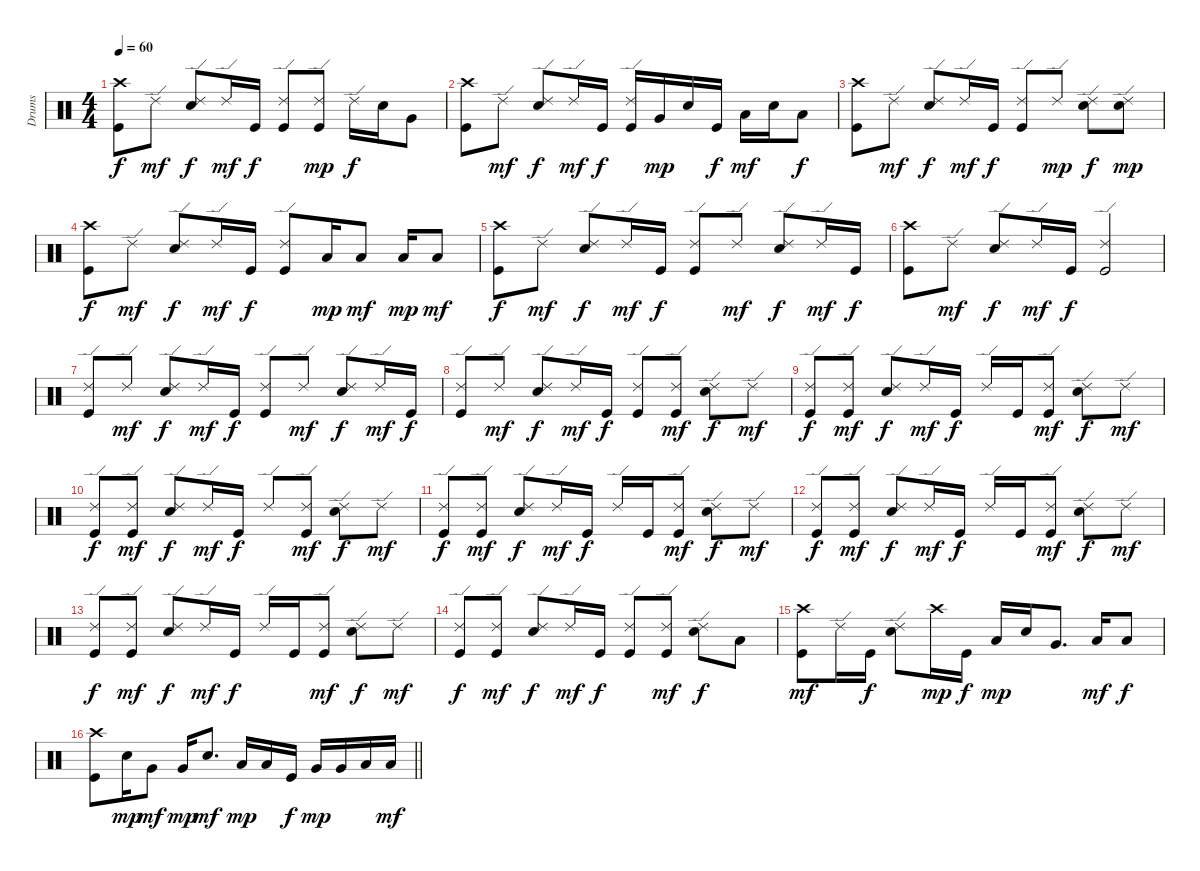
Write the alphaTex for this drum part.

\track ("Drums" "Drums") {instrument percussion}
\staff {score}
\articulation defaults
\ts (4 4)
\tempo 60
\clef neutral
\ks c
("Crash high (hit)" "Kick (hit)").8{dy f} "Ride (edge) 2".8{dy mf} ("Ride (edge) 2" "Snare (hit) 2").8{dy f} "Ride (edge) 2".16{dy mf} "Kick (hit)".16{dy f} ("Ride (edge) 2" "Kick (hit)").8 ("Ride (edge) 2" "Kick (hit)").8{dy mp} "Ride (edge) 2".16{dy f} "Snare (hit) 2".16 "Very Low Tom (hit)".8 |
("Crash high (hit)" "Kick (hit)").8 "Ride (edge) 2".8{dy mf} ("Ride (edge) 2" "Snare (hit) 2").8{dy f} "Ride (edge) 2".16{dy mf} "Kick (hit)".16{dy f} ("Ride (edge) 2" "Kick (hit)").16 "Very Low Tom (hit)".16{dy mp} "Snare (hit) 2".16 "Kick (hit)".16{dy f} "Low Tom (hit)".16{dy mf} "Snare (hit) 2".16 "Low Floor Tom (hit)".8{dy f} |
("Crash high (hit)" "Kick (hit)").8 "Ride (edge) 2".8{dy mf} ("Ride (edge) 2" "Snare (hit) 2").8{dy f} "Ride (edge) 2".16{dy mf} "Kick (hit)".16{dy f} ("Ride (edge) 2" "Kick (hit)").8 "Ride (edge) 2".8{dy mp} ("Ride (edge) 2" "Snare (hit) 2").8{dy f} ("Ride (edge) 2" "Snare (hit) 2").8{dy mp} |
("Crash high (hit)" "Kick (hit)").8{dy f} "Ride (edge) 2".8{dy mf} ("Ride (edge) 2" "Snare (hit) 2").8{dy f} "Ride (edge) 2".16{dy mf} "Kick (hit)".16{dy f} ("Ride (edge) 2" "Kick (hit)").8 "Low Tom (hit)".16{dy mp} "Low Tom (hit)".8{dy mf} "Low Floor Tom (hit)".16{dy mp} "Low Floor Tom (hit)".8{dy mf} |
("Crash high (hit)" "Kick (hit)").8{dy f} "Ride (edge) 2".8{dy mf} ("Ride (edge) 2" "Snare (hit) 2").8{dy f} "Ride (edge) 2".16{dy mf} "Kick (hit)".16{dy f} ("Ride (edge) 2" "Kick (hit)").8 "Ride (edge) 2".8{dy mf} ("Ride (edge) 2" "Snare (hit) 2").8{dy f} "Ride (edge) 2".16{dy mf} "Kick (hit)".16{dy f} |
("Crash high (hit)" "Kick (hit)").8 "Ride (edge) 2".8{dy mf} ("Ride (edge) 2" "Snare (hit) 2").8{dy f} "Ride (edge) 2".16{dy mf} "Kick (hit)".16{dy f} ("Ride (edge) 2" "Kick (hit)").2 |
("Ride (edge) 2" "Kick (hit)").8{volume 9} "Ride (edge) 2".8{dy mf} ("Ride (edge) 2" "Snare (hit) 2").8{dy f} "Ride (edge) 2".16{dy mf} "Kick (hit)".16{dy f} ("Ride (edge) 2" "Kick (hit)").8 "Ride (edge) 2".8{dy mf} ("Ride (edge) 2" "Snare (hit) 2").8{dy f} "Ride (edge) 2".16{dy mf} "Kick (hit)".16{dy f} |
("Ride (edge) 2" "Kick (hit)").8 "Ride (edge) 2".8{dy mf} ("Ride (edge) 2" "Snare (hit) 2").8{dy f} "Ride (edge) 2".16{dy mf} "Kick (hit)".16{dy f} ("Ride (edge) 2" "Kick (hit)").8 ("Ride (edge) 2" "Kick (hit)").8{dy mf} ("Ride (edge) 2" "Snare (hit) 2").8{dy f} "Ride (edge) 2".8{dy mf} |
("Ride (edge) 2" "Kick (hit)").8{dy f} ("Ride (edge) 2" "Kick (hit)").8{dy mf} ("Ride (edge) 2" "Snare (hit) 2").8{dy f} "Ride (edge) 2".16{dy mf} "Kick (hit)".16{dy f} "Ride (edge) 2".16 "Kick (hit)".16 ("Ride (edge) 2" "Kick (hit)").8{dy mf} ("Ride (edge) 2" "Snare (hit) 2").8{dy f} "Ride (edge) 2".8{dy mf} |
("Ride (edge) 2" "Kick (hit)").8{dy f} ("Ride (edge) 2" "Kick (hit)").8{dy mf} ("Ride (edge) 2" "Snare (hit) 2").8{dy f} "Ride (edge) 2".16{dy mf} "Kick (hit)".16{dy f} "Ride (edge) 2".8 ("Ride (edge) 2" "Kick (hit)").8{dy mf} ("Ride (edge) 2" "Snare (hit) 2").8{dy f} "Ride (edge) 2".8{dy mf} |
("Ride (edge) 2" "Kick (hit)").8{dy f} ("Ride (edge) 2" "Kick (hit)").8{dy mf} ("Ride (edge) 2" "Snare (hit) 2").8{dy f} "Ride (edge) 2".16{dy mf} "Kick (hit)".16{dy f} "Ride (edge) 2".16 "Kick (hit)".16 ("Ride (edge) 2" "Kick (hit)").8{dy mf} ("Ride (edge) 2" "Snare (hit) 2").8{dy f} "Ride (edge) 2".8{dy mf} |
("Ride (edge) 2" "Kick (hit)").8{dy f} ("Ride (edge) 2" "Kick (hit)").8{dy mf} ("Ride (edge) 2" "Snare (hit) 2").8{dy f} "Ride (edge) 2".16{dy mf} "Kick (hit)".16{dy f} "Ride (edge) 2".16 "Kick (hit)".16 ("Ride (edge) 2" "Kick (hit)").8{dy mf} ("Ride (edge) 2" "Snare (hit) 2").8{dy f} "Ride (edge) 2".8{dy mf} |
("Ride (edge) 2" "Kick (hit)").8{dy f} ("Ride (edge) 2" "Kick (hit)").8{dy mf} ("Ride (edge) 2" "Snare (hit) 2").8{dy f} "Ride (edge) 2".16{dy mf} "Kick (hit)".16{dy f} "Ride (edge) 2".16 "Kick (hit)".16 ("Ride (edge) 2" "Kick (hit)").8{dy mf} ("Ride (edge) 2" "Snare (hit) 2").8{dy f} "Ride (edge) 2".8{dy mf} |
("Ride (edge) 2" "Kick (hit)").8{dy f} ("Ride (edge) 2" "Kick (hit)").8{dy mf} ("Ride (edge) 2" "Snare (hit) 2").8{dy f} "Ride (edge) 2".16{dy mf} "Kick (hit)".16{dy f} ("Ride (edge) 2" "Kick (hit)").8 ("Ride (edge) 2" "Kick (hit)").8{dy mf} ("Ride (edge) 2" "Snare (hit) 2").8{dy f} "Low Floor Tom (hit)".8 |
("Crash high (hit)" "Kick (hit)").8{dy mf volume 11} "Ride (edge) 2".16 "Kick (hit)".16{dy f} ("Ride (edge) 2" "Snare (hit) 2").8 "Crash high (hit)".16{dy mp} "Kick (hit)".16{dy f} "Low Tom (hit)".16{dy mp} "Snare (hit) 2".16 "Very Low Tom (hit)".8{d} "Low Floor Tom (hit)".16{dy mf} "Low Floor Tom (hit)".8{dy f} |
\barLineRight lightlight
("Crash high (hit)" "Kick (hit)").8 "Snare (hit) 2".16{dy mp} "Very Low Tom (hit)".8{dy mf} "Very Low Tom (hit)".16{dy mp} "Snare (hit) 2".8{d dy mf} "Low Tom (hit)".16{dy mp} "Low Tom (hit)".16 "Kick (hit)".16{dy f} "Very Low Tom (hit)".16{dy mp} "Very Low Tom (hit)".16 "Low Floor Tom (hit)".16 "Low Floor Tom (hit)".16{dy mf}
